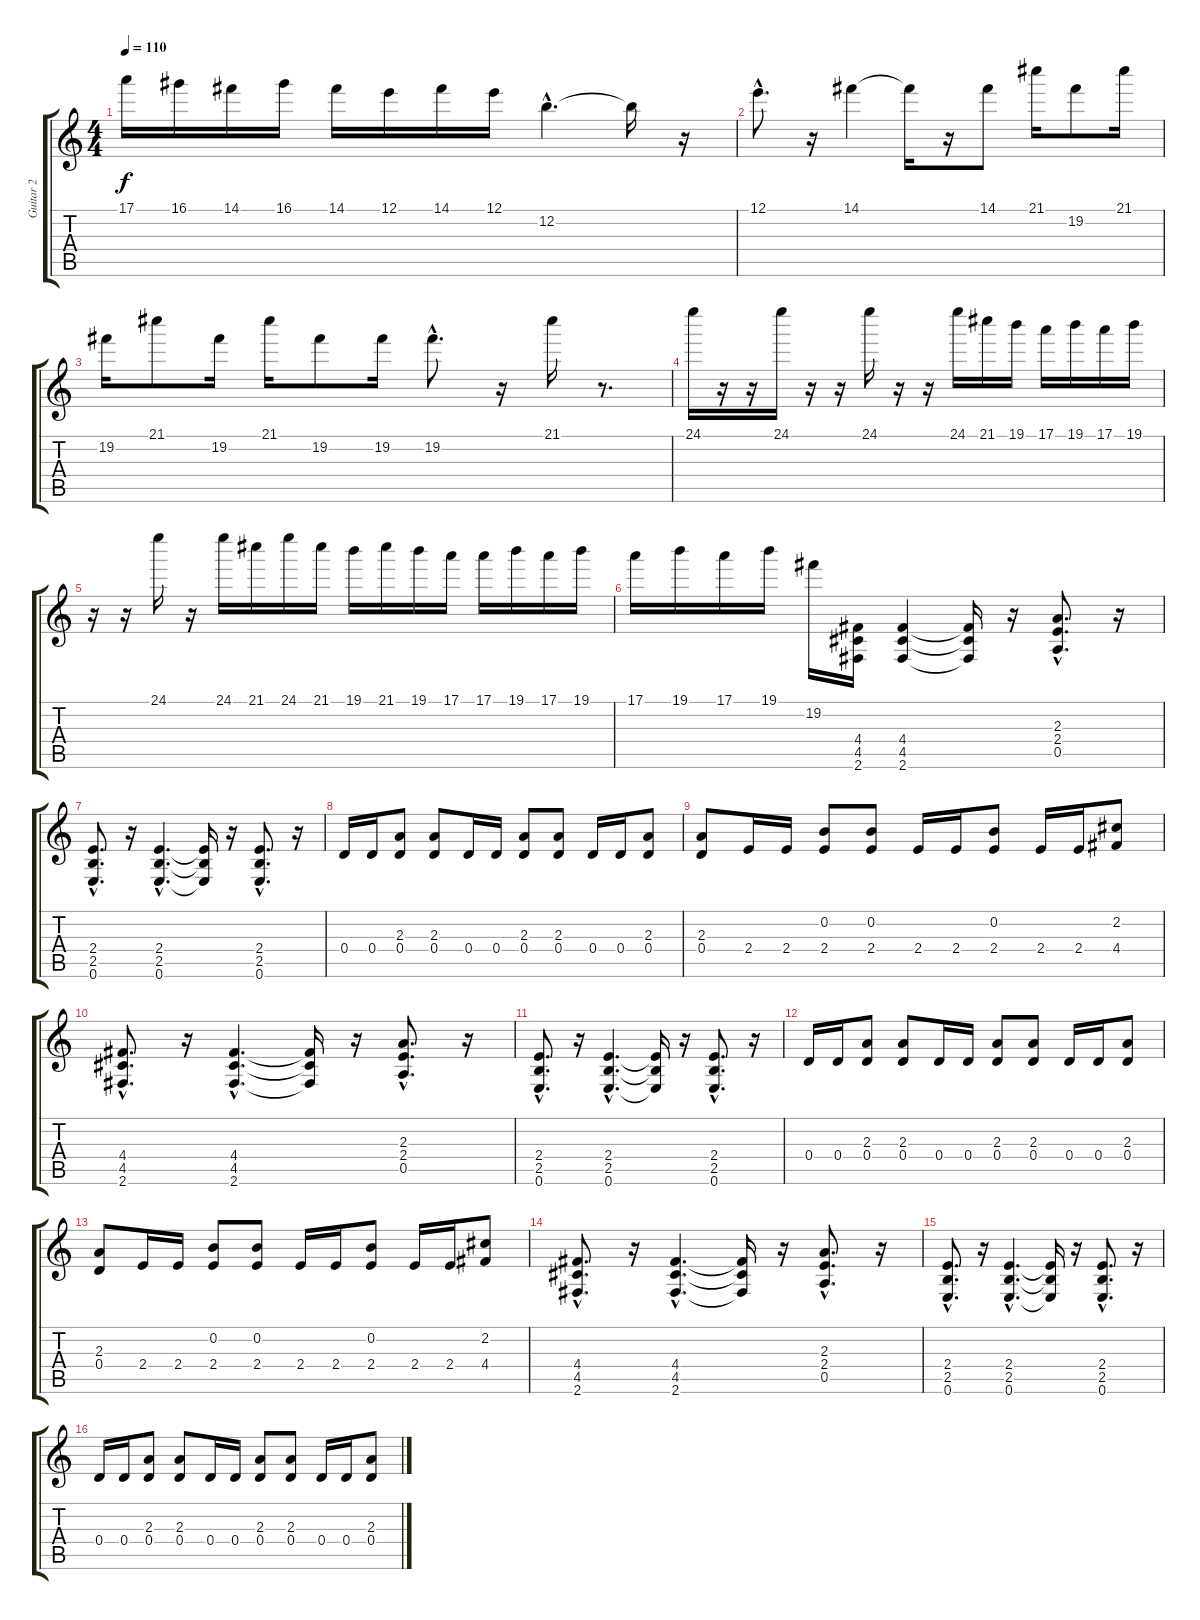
\track ("Guitar 2" "Guitar 2") {instrument overdrivenguitar}
\staff {score tabs}
\tuning (E4 B3 G3 D3 A2 E2) {hide}
\ts (4 4)
\tempo 110
\clef g2
\ks c
17.1.16{dy f} 16.1.16 14.1.16 16.1.16 14.1.16 12.1.16 14.1.16 12.1.16 12.2{hac}.4{d} 12.2{t}.16 r.16 |
12.1{hac}.8{d} r.16 14.1.4 14.1{t}.16 r.16 14.1.8 21.1.16 19.2.8 21.1.16 |
19.2.16 21.1.8 19.2.16 21.1.16 19.2.8 19.2.16 19.2{hac}.8{d} r.16 21.1.16 r.8{d} |
24.1.16 r.16 r.16 24.1.16 r.16 r.16 24.1.16 r.16 r.16 24.1.16 21.1.16 19.1.16 17.1.16 19.1.16 17.1.16 19.1.16 |
r.16 r.16 24.1.16 r.16 24.1.16 21.1.16 24.1.16 21.1.16 19.1.16 21.1.16 19.1.16 17.1.16 17.1.16 19.1.16 17.1.16 19.1.16 |
17.1.16 19.1.16 17.1.16 19.1.16 19.2.16 (4.4 4.5 2.6).16 (4.4 4.5 2.6).4 (4.4{t} 4.5{t} 2.6{t}).16 r.16 (2.3{hac} 2.4{hac} 0.5{hac}).8{d} r.16 |
(2.4{hac} 2.5{hac} 0.6{hac}).8{d} r.16 (2.4{hac} 2.5{hac} 0.6{hac}).4{d} (2.4{t} 2.5{t} 0.6{t}).16 r.16 (2.4{hac} 2.5{hac} 0.6{hac}).8{d} r.16 |
0.4.16 0.4.16 (2.3 0.4).8 (2.3 0.4).8 0.4.16 0.4.16 (2.3 0.4).8 (2.3 0.4).8 0.4.16 0.4.16 (2.3 0.4).8 |
(2.3 0.4).8 2.4.16 2.4.16 (0.2 2.4).8 (0.2 2.4).8 2.4.16 2.4.16 (0.2 2.4).8 2.4.16 2.4.16 (2.2 4.4).8 |
(4.4{hac} 4.5{hac} 2.6{hac}).8{d} r.16 (4.4{hac} 4.5{hac} 2.6{hac}).4{d} (4.4{t} 4.5{t} 2.6{t}).16 r.16 (2.3{hac} 2.4{hac} 0.5{hac}).8{d} r.16 |
(2.4{hac} 2.5{hac} 0.6{hac}).8{d} r.16 (2.4{hac} 2.5{hac} 0.6{hac}).4{d} (2.4{t} 2.5{t} 0.6{t}).16 r.16 (2.4{hac} 2.5{hac} 0.6{hac}).8{d} r.16 |
0.4.16 0.4.16 (2.3 0.4).8 (2.3 0.4).8 0.4.16 0.4.16 (2.3 0.4).8 (2.3 0.4).8 0.4.16 0.4.16 (2.3 0.4).8 |
(2.3 0.4).8 2.4.16 2.4.16 (0.2 2.4).8 (0.2 2.4).8 2.4.16 2.4.16 (0.2 2.4).8 2.4.16 2.4.16 (2.2 4.4).8 |
(4.4{hac} 4.5{hac} 2.6{hac}).8{d} r.16 (4.4{hac} 4.5{hac} 2.6{hac}).4{d} (4.4{t} 4.5{t} 2.6{t}).16 r.16 (2.3{hac} 2.4{hac} 0.5{hac}).8{d} r.16 |
(2.4{hac} 2.5{hac} 0.6{hac}).8{d} r.16 (2.4{hac} 2.5{hac} 0.6{hac}).4{d} (2.4{t} 2.5{t} 0.6{t}).16 r.16 (2.4{hac} 2.5{hac} 0.6{hac}).8{d} r.16 |
0.4.16 0.4.16 (2.3 0.4).8 (2.3 0.4).8 0.4.16 0.4.16 (2.3 0.4).8 (2.3 0.4).8 0.4.16 0.4.16 (2.3 0.4).8
